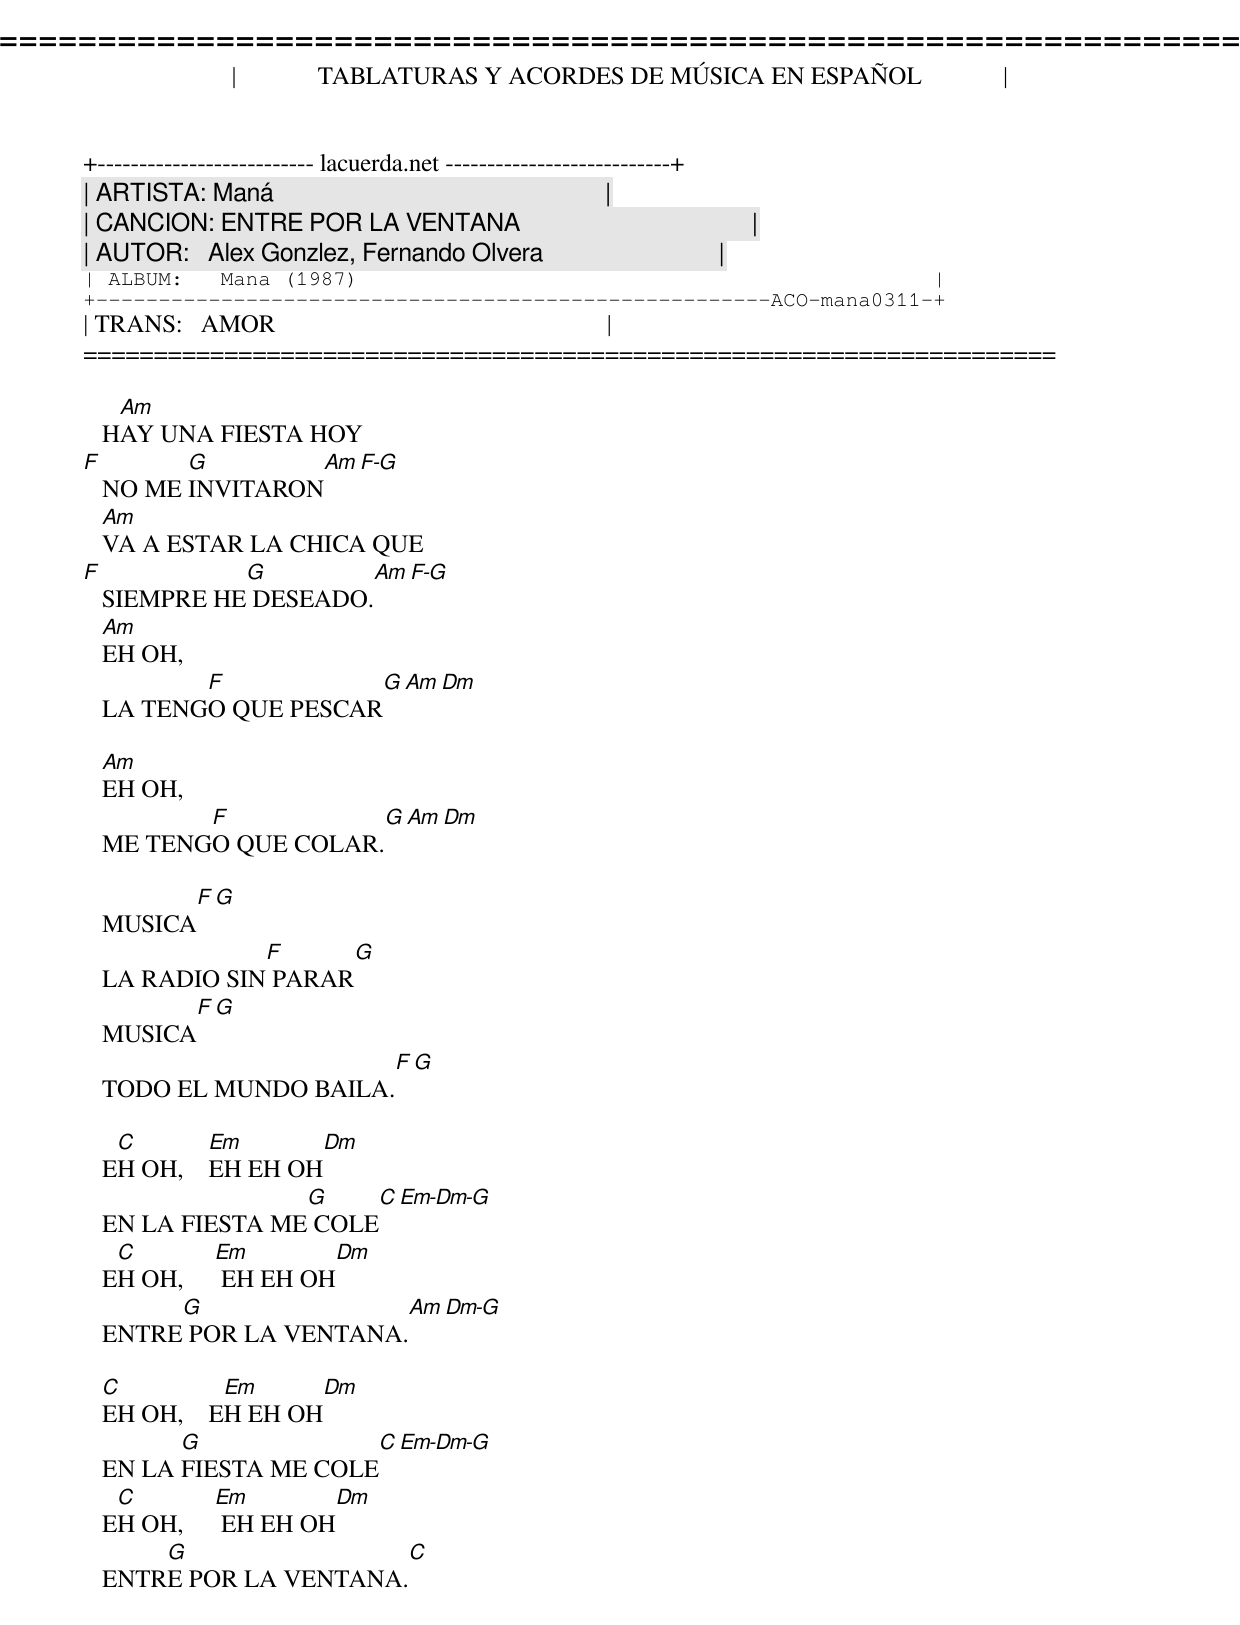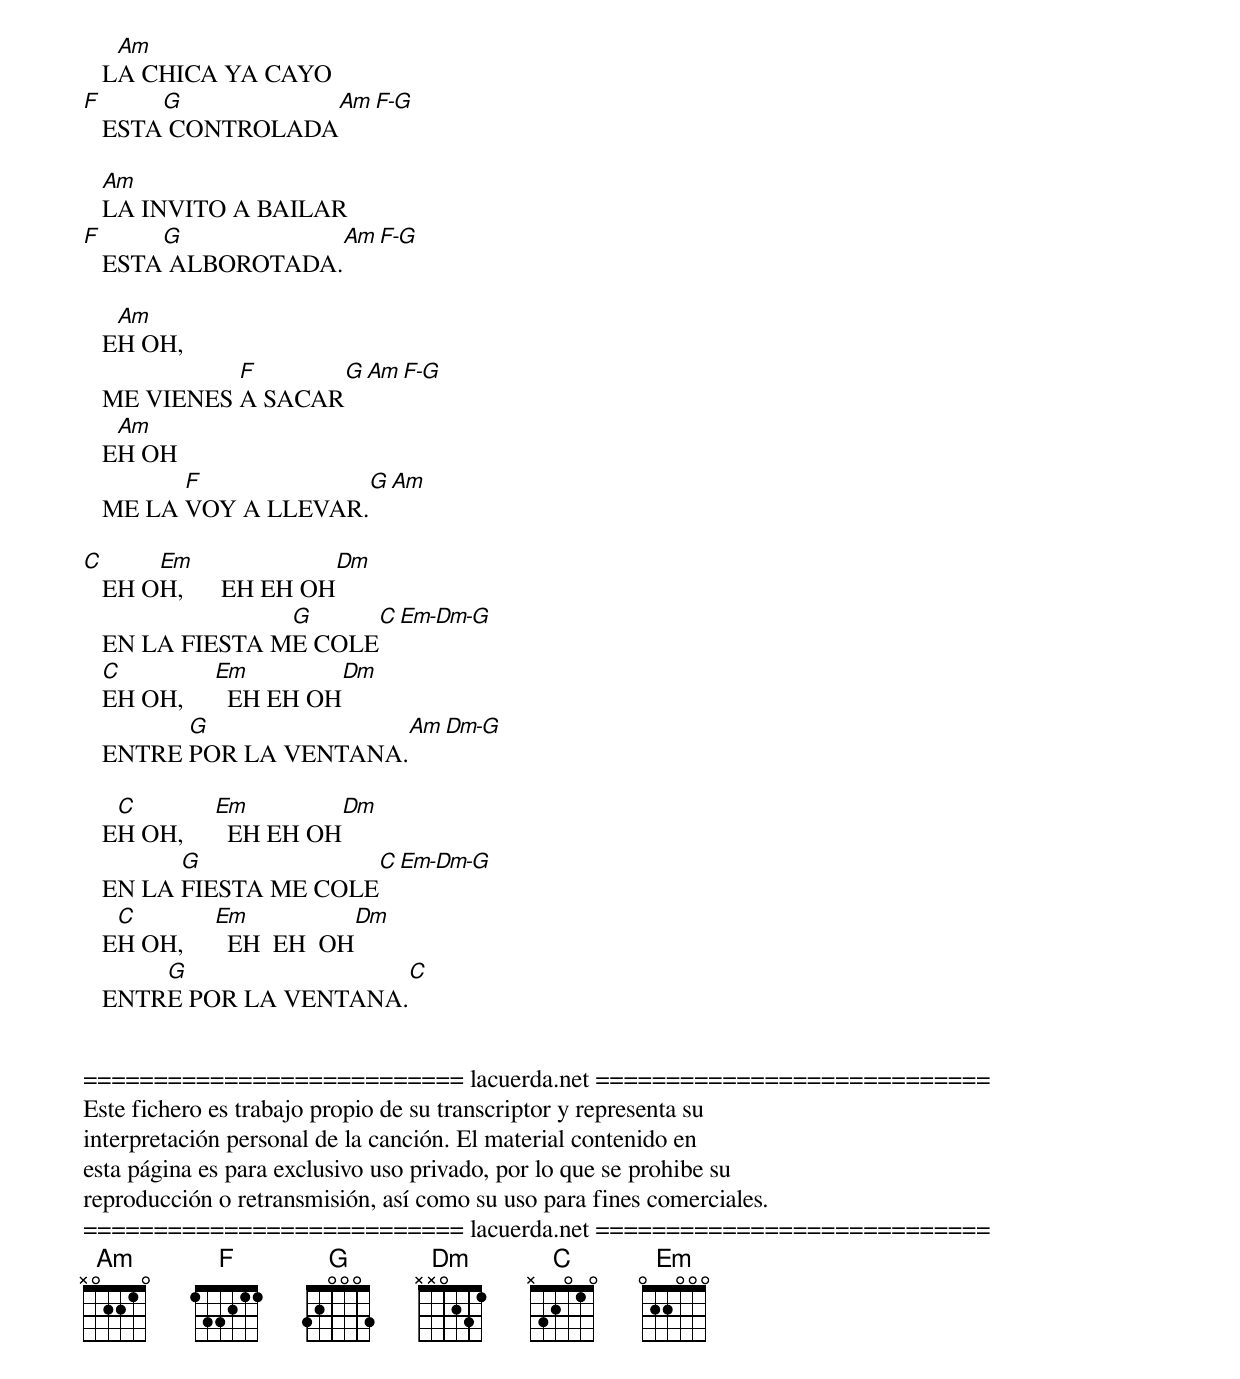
=====================================================================
|             TABLATURAS Y ACORDES DE MÚSICA EN ESPAÑOL             |
+-------------------------- lacuerda.net ---------------------------+
| ARTISTA: Maná                                                     |
| CANCION: ENTRE POR LA VENTANA                                     |
| AUTOR:   Alex Gonzlez, Fernando Olvera                            |
| ALBUM:   Mana (1987)                                              |
+------------------------------------------------------ACO-mana0311-+
| TRANS:   AMOR                                                     |
=====================================================================

    Am
   HAY UNA FIESTA HOY
F        G           Am       F-G
   NO ME INVITARON
   Am
   VA A ESTAR LA CHICA QUE
F            G             Am          F-G
   SIEMPRE HE DESEADO.
   Am
   EH OH,
          F           G            Am     Dm
   LA TENGO QUE PESCAR

   Am
   EH OH,
          F            G        Am     Dm
   ME TENGO QUE COLAR.

             F     G
   MUSICA
               F               G
   LA RADIO SIN PARAR
             F      G
   MUSICA
                       F                    G
   TODO EL MUNDO BAILA.

    C        Em           Dm
   EH OH,    EH EH OH
                  G        C              Em-Dm-G
   EN LA FIESTA ME COLE
    C         Em            Dm
   EH OH,      EH EH OH
        G                          Am       Dm-G
   ENTRE POR LA VENTANA.

   C          Em         Dm
   EH OH,    EH EH OH
         G                 C               Em-Dm-G
   EN LA FIESTA ME COLE
    C         Em            Dm
   EH OH,      EH EH OH
       G                            C
   ENTRE POR LA VENTANA.

    Am
   LA CHICA YA CAYO
F      G                 Am          F-G
   ESTA CONTROLADA

   Am
   LA INVITO A BAILAR
F      G                Am       F-G
   ESTA ALBOROTADA.

    Am
   EH OH,
             F       G         Am        F-G
   ME VIENES A SACAR
    Am
   EH OH
         F            G        Am
   ME LA VOY A LLEVAR.

C      Em                   Dm
   EH OH,      EH EH OH
                 G         C             Em-Dm-G
   EN LA FIESTA ME COLE
   C          Em             Dm
   EH OH,       EH EH OH
         G                          Am      Dm-G
   ENTRE POR LA VENTANA.

    C         Em             Dm
   EH OH,       EH EH OH
         G                C              Em-Dm-G
   EN LA FIESTA ME COLE
    C         Em               Dm
   EH OH,       EH  EH  OH
       G                           C
   ENTRE POR LA VENTANA.


=========================== lacuerda.net ============================
Este fichero es trabajo propio de su transcriptor y representa su
interpretación personal de la canción. El material contenido en
esta página es para exclusivo uso privado, por lo que se prohibe su
reproducción o retransmisión, así como su uso para fines comerciales.
=========================== lacuerda.net ============================
